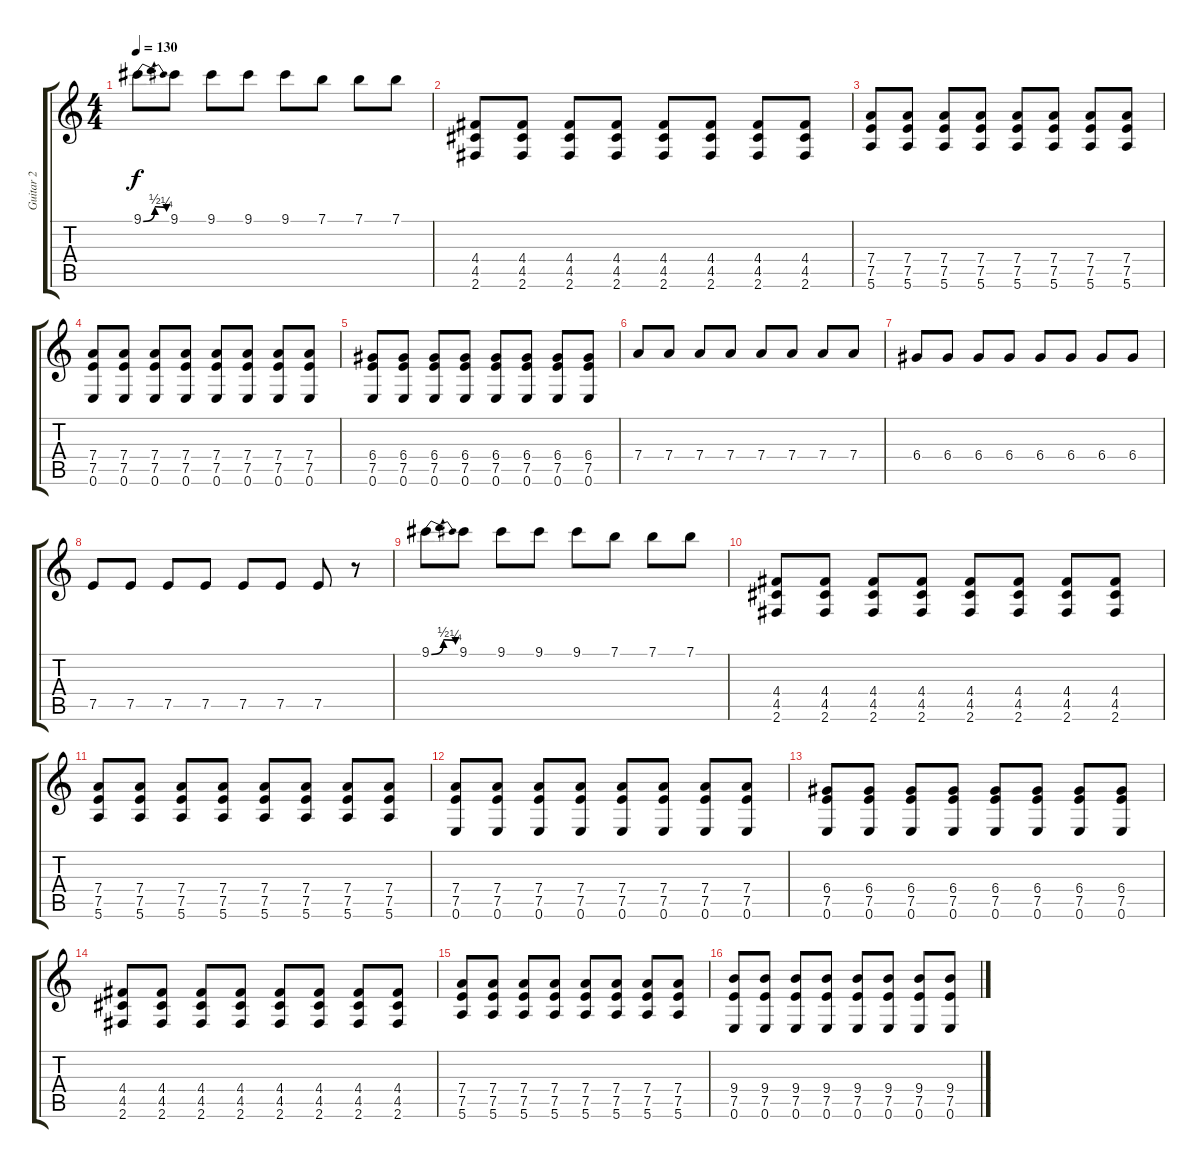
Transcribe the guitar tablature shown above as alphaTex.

\track ("Guitar 2" "Guitar 2") {instrument overdrivenguitar}
\staff {score tabs}
\tuning (E4 B3 G3 D3 A2 E2) {hide}
\ts (4 4)
\tempo 130
\clef g2
\ks c
9.1{be (bendrelease 0 0 30 2 30 2 60 1)}.8{dy f} 9.1.8 9.1.8 9.1.8 9.1.8 7.1.8 7.1.8 7.1.8 |
(4.4 4.5 2.6).8 (4.4 4.5 2.6).8 (4.4 4.5 2.6).8 (4.4 4.5 2.6).8 (4.4 4.5 2.6).8 (4.4 4.5 2.6).8 (4.4 4.5 2.6).8 (4.4 4.5 2.6).8 |
(7.4 7.5 5.6).8 (7.4 7.5 5.6).8 (7.4 7.5 5.6).8 (7.4 7.5 5.6).8 (7.4 7.5 5.6).8 (7.4 7.5 5.6).8 (7.4 7.5 5.6).8 (7.4 7.5 5.6).8 |
(7.4 7.5 0.6).8 (7.4 7.5 0.6).8 (7.4 7.5 0.6).8 (7.4 7.5 0.6).8 (7.4 7.5 0.6).8 (7.4 7.5 0.6).8 (7.4 7.5 0.6).8 (7.4 7.5 0.6).8 |
(6.4 7.5 0.6).8 (6.4 7.5 0.6).8 (6.4 7.5 0.6).8 (6.4 7.5 0.6).8 (6.4 7.5 0.6).8 (6.4 7.5 0.6).8 (6.4 7.5 0.6).8 (6.4 7.5 0.6).8 |
7.4.8 7.4.8 7.4.8 7.4.8 7.4.8 7.4.8 7.4.8 7.4.8 |
6.4.8 6.4.8 6.4.8 6.4.8 6.4.8 6.4.8 6.4.8 6.4.8 |
7.5.8 7.5.8 7.5.8 7.5.8 7.5.8 7.5.8 7.5.8 r.8 |
9.1{be (bendrelease 0 0 30 2 30 2 60 1)}.8 9.1.8 9.1.8 9.1.8 9.1.8 7.1.8 7.1.8 7.1.8 |
(4.4 4.5 2.6).8 (4.4 4.5 2.6).8 (4.4 4.5 2.6).8 (4.4 4.5 2.6).8 (4.4 4.5 2.6).8 (4.4 4.5 2.6).8 (4.4 4.5 2.6).8 (4.4 4.5 2.6).8 |
(7.4 7.5 5.6).8 (7.4 7.5 5.6).8 (7.4 7.5 5.6).8 (7.4 7.5 5.6).8 (7.4 7.5 5.6).8 (7.4 7.5 5.6).8 (7.4 7.5 5.6).8 (7.4 7.5 5.6).8 |
(7.4 7.5 0.6).8 (7.4 7.5 0.6).8 (7.4 7.5 0.6).8 (7.4 7.5 0.6).8 (7.4 7.5 0.6).8 (7.4 7.5 0.6).8 (7.4 7.5 0.6).8 (7.4 7.5 0.6).8 |
(6.4 7.5 0.6).8 (6.4 7.5 0.6).8 (6.4 7.5 0.6).8 (6.4 7.5 0.6).8 (6.4 7.5 0.6).8 (6.4 7.5 0.6).8 (6.4 7.5 0.6).8 (6.4 7.5 0.6).8 |
(4.4 4.5 2.6).8 (4.4 4.5 2.6).8 (4.4 4.5 2.6).8 (4.4 4.5 2.6).8 (4.4 4.5 2.6).8 (4.4 4.5 2.6).8 (4.4 4.5 2.6).8 (4.4 4.5 2.6).8 |
(7.4 7.5 5.6).8 (7.4 7.5 5.6).8 (7.4 7.5 5.6).8 (7.4 7.5 5.6).8 (7.4 7.5 5.6).8 (7.4 7.5 5.6).8 (7.4 7.5 5.6).8 (7.4 7.5 5.6).8 |
(9.4 7.5 0.6).8 (9.4 7.5 0.6).8 (9.4 7.5 0.6).8 (9.4 7.5 0.6).8 (9.4 7.5 0.6).8 (9.4 7.5 0.6).8 (9.4 7.5 0.6).8 (9.4 7.5 0.6).8
